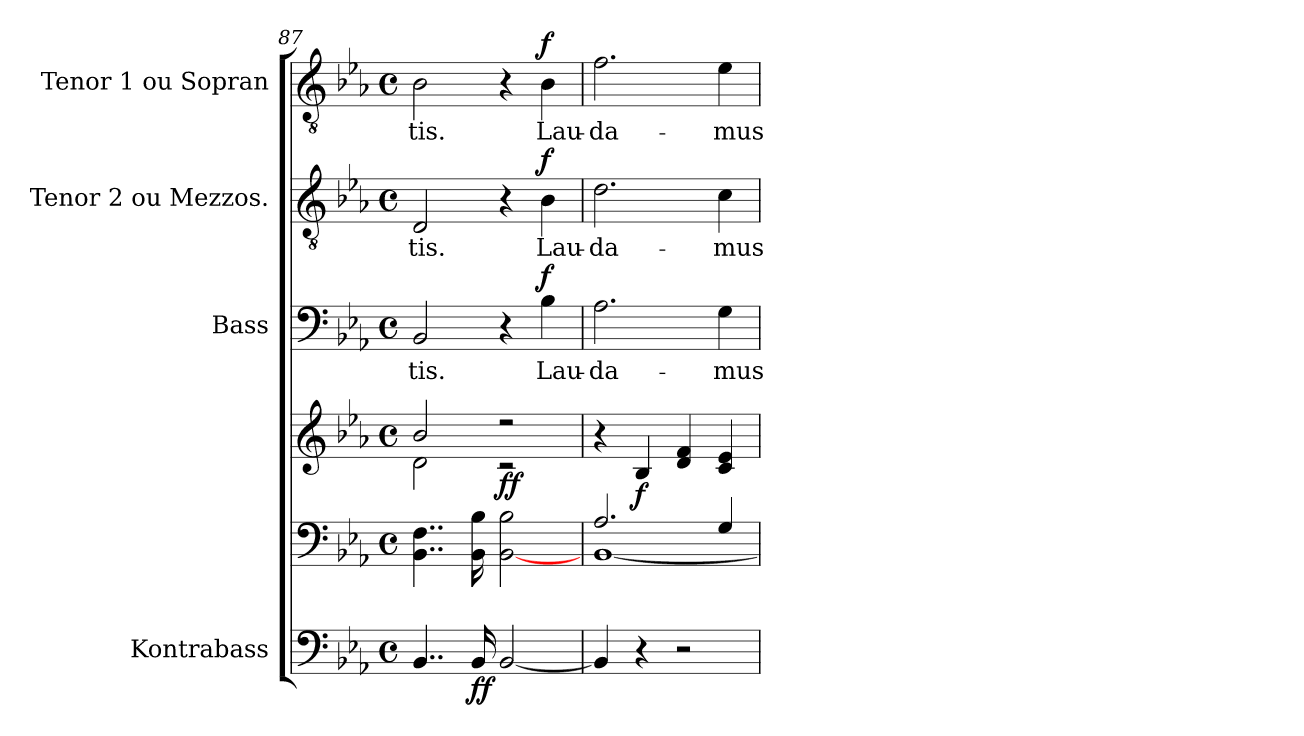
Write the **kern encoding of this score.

**kern	**dynam	**kern	**kern	**dynam	**kern	**text	**dynam	**kern	**text	**dynam	**kern	**text	**dynam
*part5	*part5	*part4	*part4	*part4	*part3	*part3	*part3	*part2	*part2	*part2	*part1	*part1	*part1
*staff6	*staff6	*staff5	*staff4	*staff4/5	*staff3	*staff3	*staff3	*staff2	*staff2	*staff2	*staff1	*staff1	*staff1
*I"Kontrabass	*	*	*	*	*I"Bass	*	*	*I"Tenor 2 ou Mezzos.	*	*	*I"Tenor 1 ou Sopran	*	*
*I'Kb.	*	*	*	*	*	*	*	*	*	*	*	*	*
!!LO:LB:g=z
*clefF4	*	*clefF4	*clefG2	*	*clefF4	*	*	*clefGv2	*	*	*clefGv2	*	*
*ITrd7c12	*	*	*	*	*	*	*	*	*	*	*	*	*
*k[b-e-a-]	*	*k[b-e-a-]	*k[b-e-a-]	*	*k[b-e-a-]	*	*	*k[b-e-a-]	*	*	*k[b-e-a-]	*	*
*E-:	*	*E-:	*E-:	*	*E-:	*	*	*E-:	*	*	*E-:	*	*
*M4/4	*	*M4/4	*M4/4	*	*M4/4	*	*	*M4/4	*	*	*M4/4	*	*
*met(c)	*	*met(c)	*met(c)	*	*met(c)	*	*	*met(c)	*	*	*met(c)	*	*
=87	=87	=87	=87	=87	=87	=87	=87	=87	=87	=87	=87	=87	=87
*	*	*	*^	*	*	*	*	*	*	*	*	*	*
!	!	!	!	!	!	!	!LO:LY:b	!	!	!LO:LY:b	!	!	!LO:LY:b	!
4..BBB-/	.	4..BB-\ 4..F\	2b-/	2d\	.	2BB-/	-tis.	.	2D/	-tis.	.	2B-\	-tis.	.
!	!LO:DY:b	!	!	!	!	!	!	!	!	!	!	!	!	!
16BBB-/	ff	16BB-\ 16B-\	.	.	.	.	.	.	.	.	.	.	.	.
!	!	!	!	!	!LO:DY:b	!	!	!	!	!	!	!	!	!
[2BBB-/	.	[<2BB-\ 2B-\	2r	2r	ff	4r	.	.	4r	.	.	4r	.	.
!	!	!	!	!	!	!	!LO:LY:b	!LO:DY:a	!	!LO:LY:b	!LO:DY:a	!	!LO:LY:b	!LO:DY:a
.	.	.	.	.	.	4B-\	Lau-	f	4B-\	Lau-	f	4B-\	Lau-	f
*	*	*	*v	*v	*	*	*	*	*	*	*	*	*	*
=88	=88	=88	=88	=88	=88	=88	=88	=88	=88	=88	=88	=88	=88
*	*	*^	*	*	*	*	*	*	*	*	*	*	*
!	!	!	!	!	!	!	!LO:LY:b	!	!	!LO:LY:b	!	!	!LO:LY:b	!
4BBB-/]	.	2.A-/	[<1BB-	4r	.	2.A-\	-da-	.	2.d\	-da-	.	2.f\	-da-	.
!	!	!	!	!	!LO:DY:b	!	!	!	!	!	!	!	!	!
4r	.	.	.	4B-/	f	.	.	.	.	.	.	.	.	.
2r	.	.	.	4d/ 4f/	.	.	.	.	.	.	.	.	.	.
!	!	!	!	!	!	!	!LO:LY:b	!	!	!LO:LY:b	!	!	!LO:LY:b	!
.	.	4G/	.	4c/ 4e-/	.	4G\	-mus	.	4c\	-mus	.	4e-\	-mus	.
*	*	*v	*v	*	*	*	*	*	*	*	*	*	*	*
=	=	=	=	=	=	=	=	=	=	=	=	=	=
*-	*-	*-	*-	*-	*-	*-	*-	*-	*-	*-	*-	*-	*-
